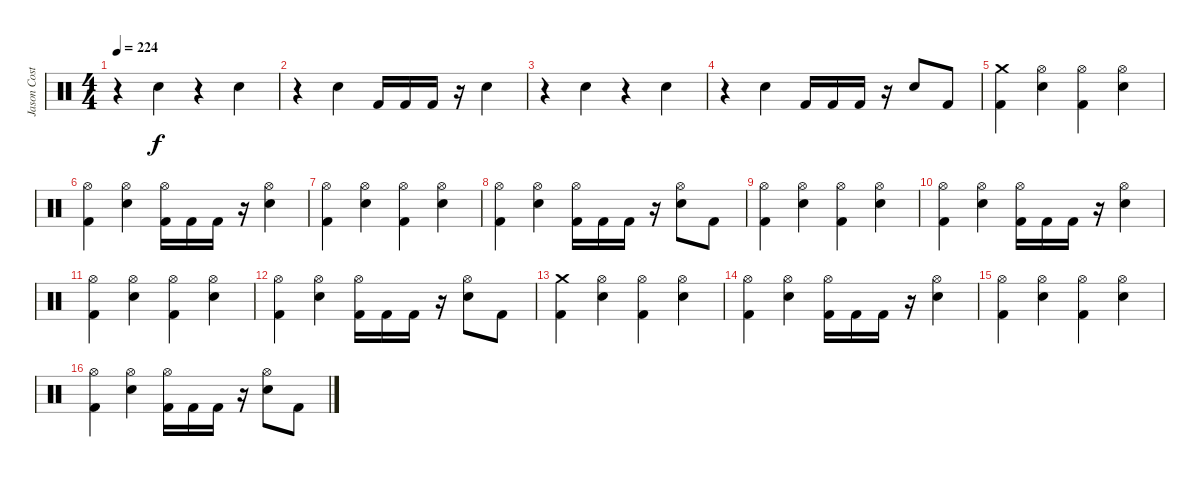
\track ("Jason Costa" "Jason Cost") {instrument percussion}
\staff {score}
\articulation defaults
\ts (4 4)
\tempo 224
\clef neutral
\ks c
r.4{dy f} "Snare (hit) 2".4 r.4 "Snare (hit) 2".4 |
r.4 "Snare (hit) 2".4 "Kick (hit) 2".16 "Kick (hit) 2".16 "Kick (hit) 2".16 r.16 "Snare (hit) 2".4 |
r.4 "Snare (hit) 2".4 r.4 "Snare (hit) 2".4 |
r.4 "Snare (hit) 2".4 "Kick (hit) 2".16 "Kick (hit) 2".16 "Kick (hit) 2".16 r.16 "Snare (hit) 2".8 "Kick (hit) 2".8 |
("Kick (hit) 2" "Crash medium (hit)").4 ("Snare (hit) 2" "Hi-Hat (open)").4 ("Kick (hit) 2" "Hi-Hat (open)").4 ("Snare (hit) 2" "Hi-Hat (open)").4 |
("Kick (hit) 2" "Hi-Hat (open)").4 ("Snare (hit) 2" "Hi-Hat (open)").4 ("Kick (hit) 2" "Hi-Hat (open)").16 "Kick (hit) 2".16 "Kick (hit) 2".16 r.16 ("Snare (hit) 2" "Hi-Hat (open)").4 |
("Kick (hit) 2" "Hi-Hat (open)").4 ("Snare (hit) 2" "Hi-Hat (open)").4 ("Kick (hit) 2" "Hi-Hat (open)").4 ("Snare (hit) 2" "Hi-Hat (open)").4 |
("Kick (hit) 2" "Hi-Hat (open)").4 ("Snare (hit) 2" "Hi-Hat (open)").4 ("Kick (hit) 2" "Hi-Hat (open)").16 "Kick (hit) 2".16 "Kick (hit) 2".16 r.16 ("Snare (hit) 2" "Hi-Hat (open)").8 "Kick (hit) 2".8 |
("Kick (hit) 2" "Hi-Hat (open)").4 ("Snare (hit) 2" "Hi-Hat (open)").4 ("Kick (hit) 2" "Hi-Hat (open)").4 ("Snare (hit) 2" "Hi-Hat (open)").4 |
("Kick (hit) 2" "Hi-Hat (open)").4 ("Snare (hit) 2" "Hi-Hat (open)").4 ("Kick (hit) 2" "Hi-Hat (open)").16 "Kick (hit) 2".16 "Kick (hit) 2".16 r.16 ("Snare (hit) 2" "Hi-Hat (open)").4 |
("Kick (hit) 2" "Hi-Hat (open)").4 ("Snare (hit) 2" "Hi-Hat (open)").4 ("Kick (hit) 2" "Hi-Hat (open)").4 ("Snare (hit) 2" "Hi-Hat (open)").4 |
("Kick (hit) 2" "Hi-Hat (open)").4 ("Snare (hit) 2" "Hi-Hat (open)").4 ("Kick (hit) 2" "Hi-Hat (open)").16 "Kick (hit) 2".16 "Kick (hit) 2".16 r.16 ("Snare (hit) 2" "Hi-Hat (open)").8 "Kick (hit) 2".8 |
("Kick (hit) 2" "Crash medium (hit)").4 ("Snare (hit) 2" "Hi-Hat (open)").4 ("Kick (hit) 2" "Hi-Hat (open)").4 ("Snare (hit) 2" "Hi-Hat (open)").4 |
("Kick (hit) 2" "Hi-Hat (open)").4 ("Snare (hit) 2" "Hi-Hat (open)").4 ("Kick (hit) 2" "Hi-Hat (open)").16 "Kick (hit) 2".16 "Kick (hit) 2".16 r.16 ("Snare (hit) 2" "Hi-Hat (open)").4 |
("Kick (hit) 2" "Hi-Hat (open)").4 ("Snare (hit) 2" "Hi-Hat (open)").4 ("Kick (hit) 2" "Hi-Hat (open)").4 ("Snare (hit) 2" "Hi-Hat (open)").4 |
("Kick (hit) 2" "Hi-Hat (open)").4 ("Snare (hit) 2" "Hi-Hat (open)").4 ("Kick (hit) 2" "Hi-Hat (open)").16 "Kick (hit) 2".16 "Kick (hit) 2".16 r.16 ("Snare (hit) 2" "Hi-Hat (open)").8 "Kick (hit) 2".8
